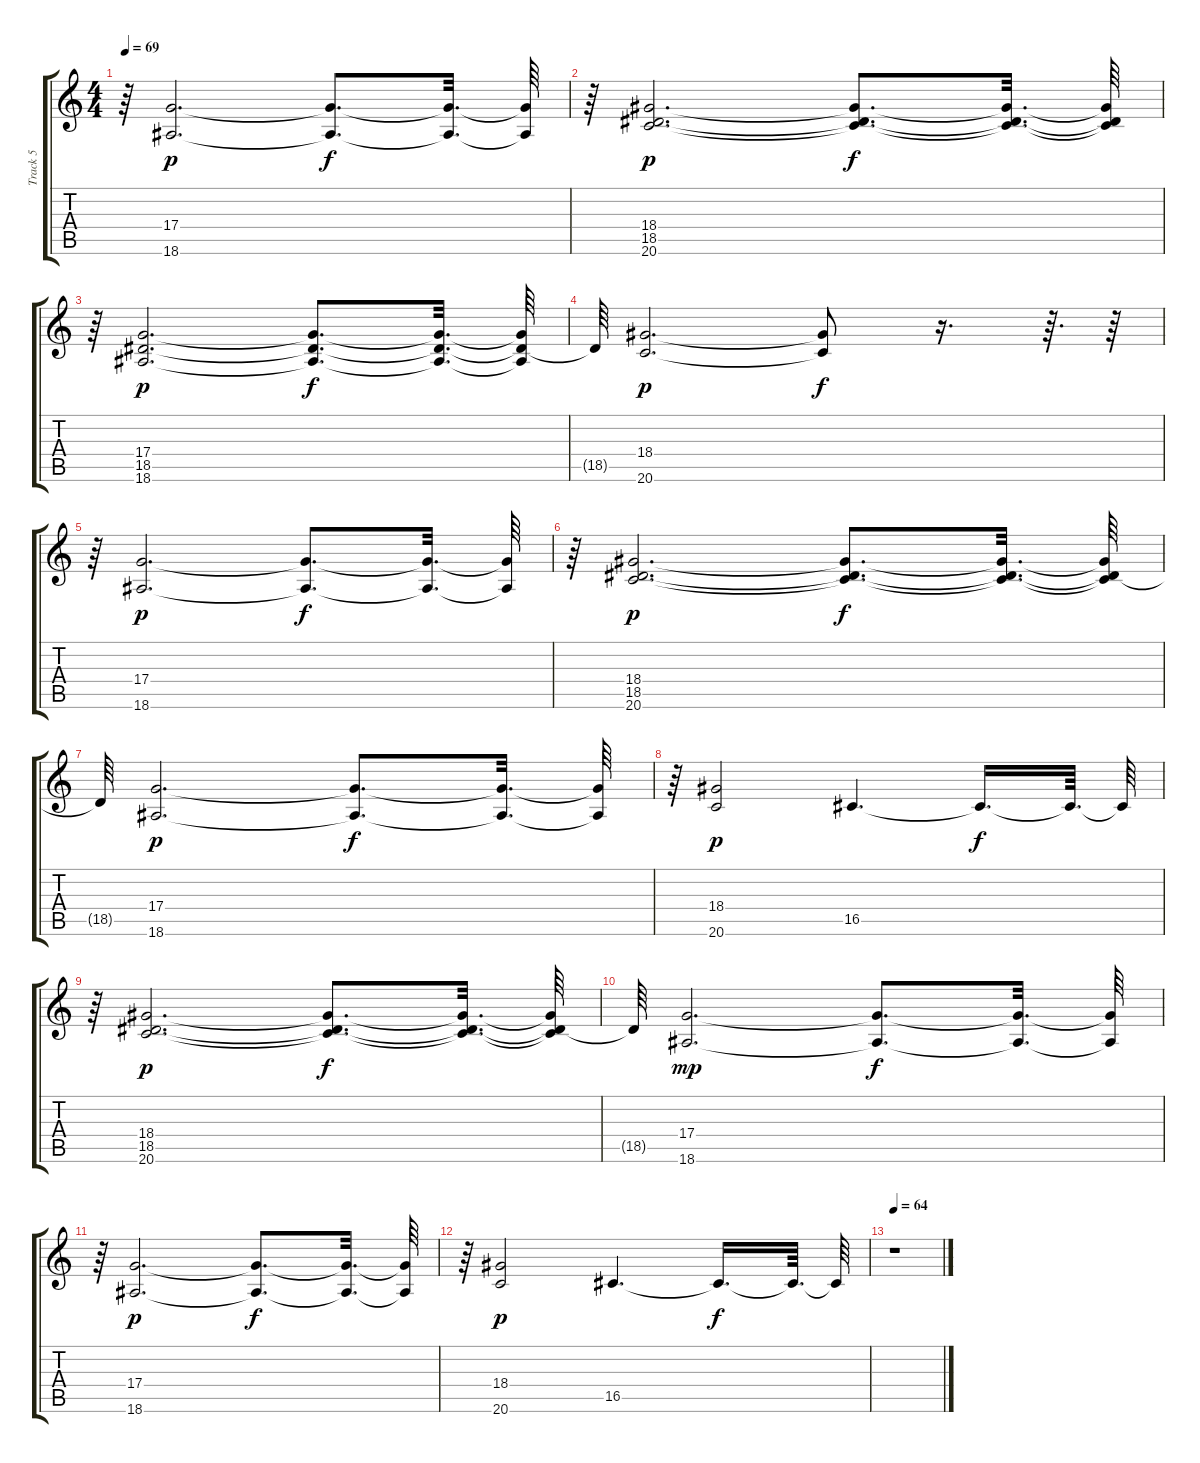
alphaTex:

\track ("Track 5" "Track 5") {instrument stringensemble1}
\staff {score tabs}
\tuning (E4 B3 G3 D3 A2 E2) {hide}
\ts (4 4)
\tempo 69
\clef g2
\ks c
r.64{dy f} (17.4 18.6).2{d dy p} (17.4{t} 18.6{t}).8{d dy f} (17.4{t} 18.6{t}).32{d} (17.4{t} 18.6{t}).64 |
r.64 (18.4 18.5 20.6).2{d dy p} (18.4{t} 18.5{t} 20.6{t}).8{d dy f} (18.4{t} 18.5{t} 20.6{t}).32{d} (18.4{t} 18.5{t} 20.6{t}).64 |
r.64 (17.4 18.5 18.6).2{d dy p} (17.4{t} 18.5{t} 18.6{t}).8{d dy f} (17.4{t} 18.5{t} 18.6{t}).32{d} (17.4{t} 18.5{t} 18.6{t}).64 |
18.5{t}.64 (18.4 20.6).2{d dy p} (18.4{t} 20.6{t}).8{dy f} r.16{d} r.64{d} r.64 |
r.64 (17.4 18.6).2{d dy p} (17.4{t} 18.6{t}).8{d dy f} (17.4{t} 18.6{t}).32{d} (17.4{t} 18.6{t}).64 |
r.64 (18.4 18.5 20.6).2{d dy p} (18.4{t} 18.5{t} 20.6{t}).8{d dy f} (18.4{t} 18.5{t} 20.6{t}).32{d} (18.4{t} 18.5{t} 20.6{t}).64 |
18.5{t}.64 (17.4 18.6).2{d dy p} (17.4{t} 18.6{t}).8{d dy f} (17.4{t} 18.6{t}).32{d} (17.4{t} 18.6{t}).64 |
r.64 (18.4 20.6).2{dy p} 16.5.4{d} 16.5{t}.16{d dy f} 16.5{t}.64{d} 16.5{t}.64 |
r.64 (18.4 18.5 20.6).2{d dy p} (18.4{t} 18.5{t} 20.6{t}).8{d dy f} (18.4{t} 18.5{t} 20.6{t}).32{d} (18.4{t} 18.5{t} 20.6{t}).64 |
18.5{t}.64 (17.4 18.6).2{d dy mp} (17.4{t} 18.6{t}).8{d dy f} (17.4{t} 18.6{t}).32{d} (17.4{t} 18.6{t}).64 |
r.64 (17.4 18.6).2{d dy p} (17.4{t} 18.6{t}).8{d dy f} (17.4{t} 18.6{t}).32{d} (17.4{t} 18.6{t}).64 |
r.64 (18.4 20.6).2{dy p} 16.5.4{d} 16.5{t}.16{d dy f} 16.5{t}.64{d} 16.5{t}.64 |
\tempo 64
r.1
